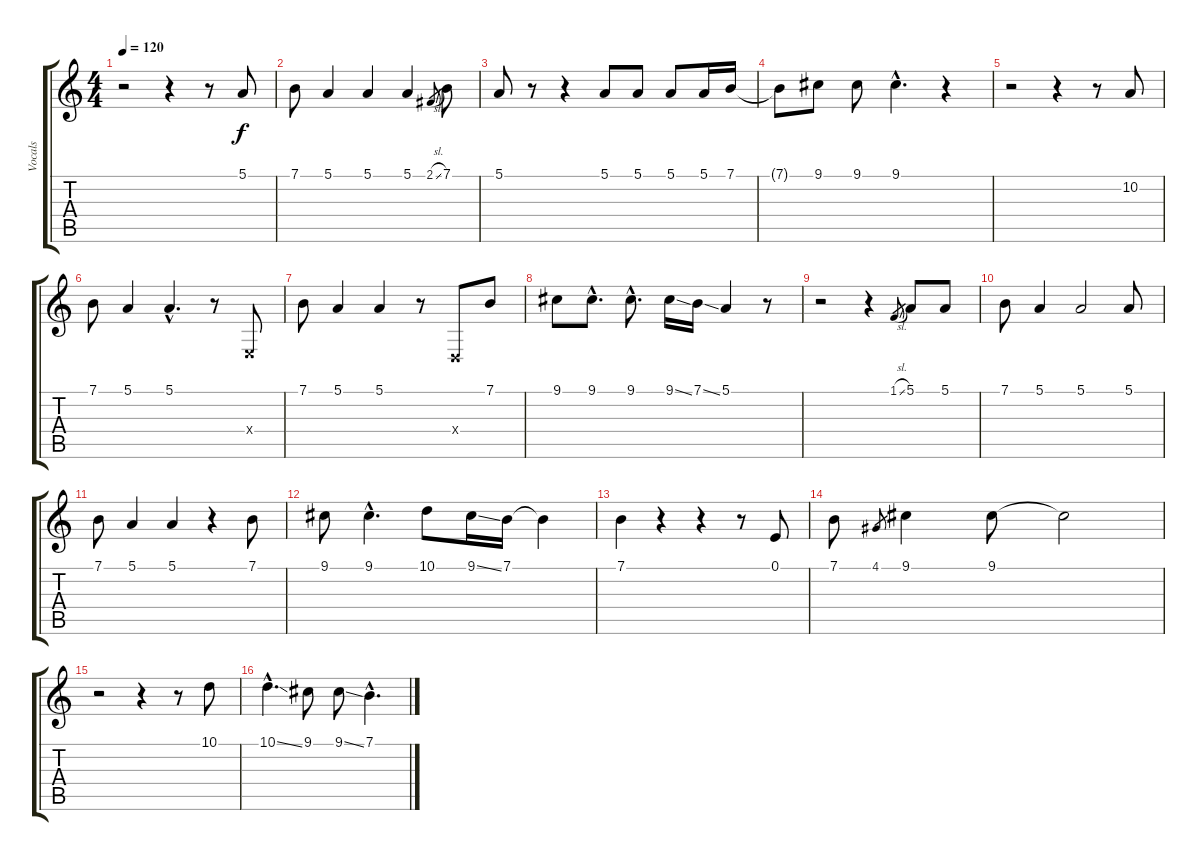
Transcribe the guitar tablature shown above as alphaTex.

\track ("Vocals" "Vocals") {instrument altosax}
\staff {score tabs}
\tuning (E4 B3 G3 D3 A2 E2) {hide}
\ts (4 4)
\tempo 120
\clef g2
\ks c
r.2{dy f} r.4 r.8 5.1.8 |
7.1.8 5.1.4 5.1.4 5.1.4 2.1{sl}.8{gr} 7.1.8 |
5.1.8 r.8 r.4 5.1.8 5.1.8 5.1.8 5.1.16 7.1.16 |
7.1{t}.8 9.1.8 9.1.8 9.1{hac}.4{d} r.4 |
r.2 r.4 r.8 10.2.8 |
7.1.8 5.1.4 5.1{hac}.4{d} r.8 2.4{x}.8 |
7.1.8 5.1.4 5.1.4 r.8 0.4{x}.8 7.1.8 |
9.1.8 9.1{hac}.8{d} 9.1{hac}.8{d} 9.1{ss}.16 7.1{ss}.16 5.1.4 r.8 |
r.2 r.4 1.1{sl}.8{gr} 5.1.8 5.1.8 |
7.1.8 5.1.4 5.1.2 5.1.8 |
7.1.8 5.1.4 5.1.4 r.4 7.1.8 |
9.1.8 9.1{hac}.4{d} 10.1.8 9.1{ss}.16 7.1.16 7.1{t}.4 |
7.1.4 r.4 r.4 r.8 0.1.8 |
7.1.8 4.1.8{gr} 9.1.4 9.1.8 9.1{t}.2 |
r.2 r.4 r.8 10.1.8 |
10.1{ss hac}.4{d} 9.1.8 9.1{ss}.8 7.1{hac}.4{d}
